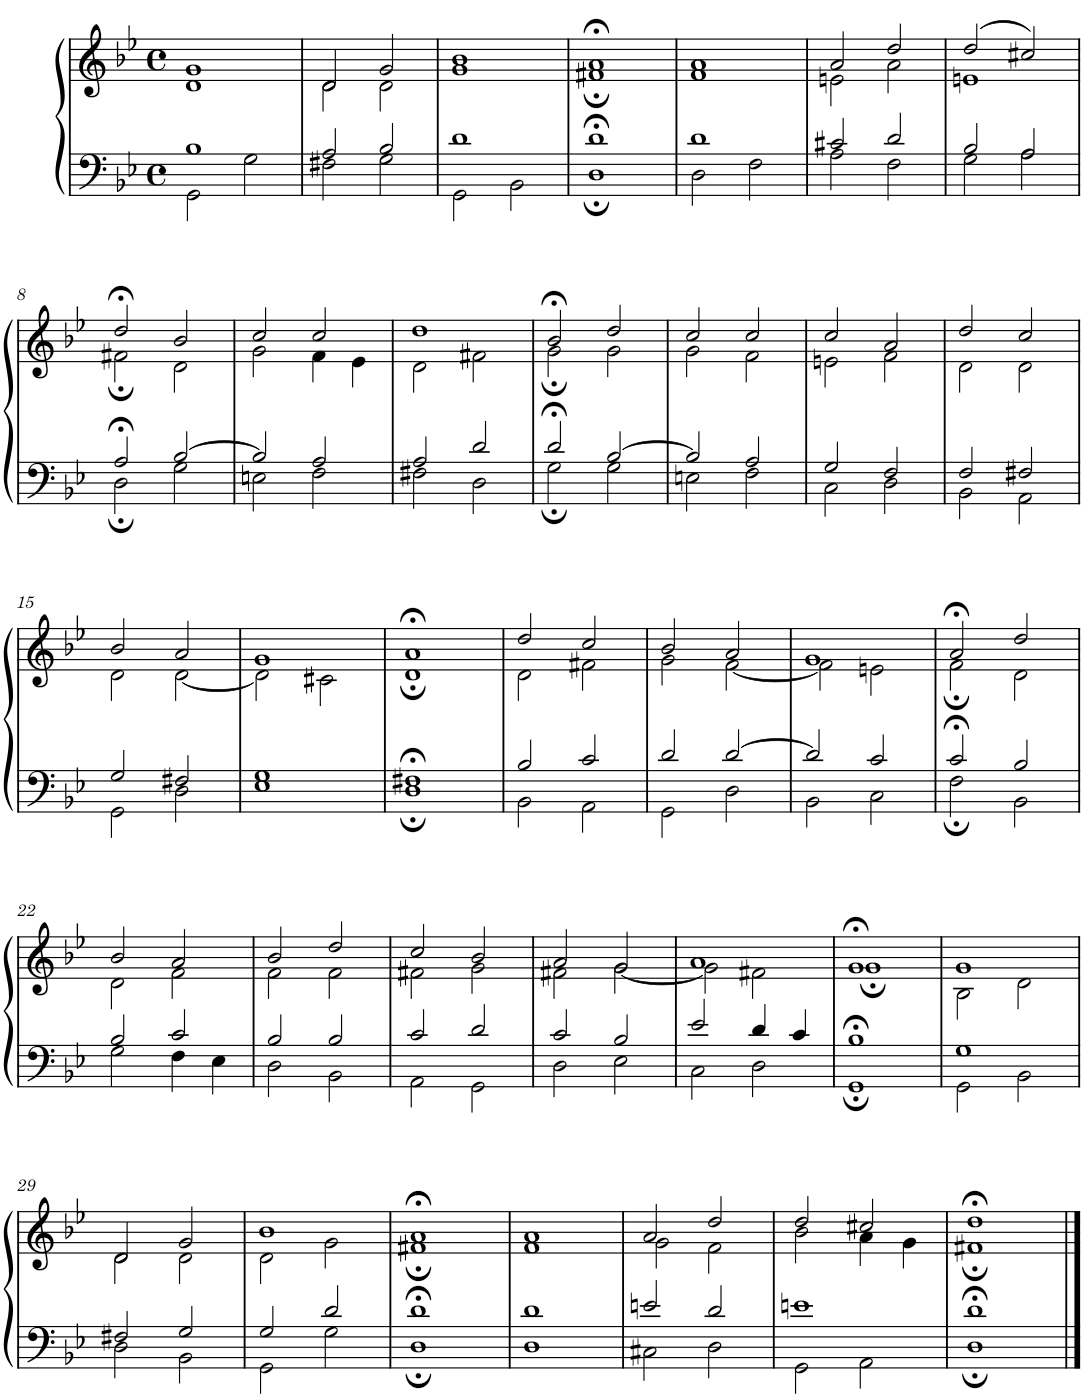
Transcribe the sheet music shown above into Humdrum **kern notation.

**kern	**kern
*part1	*part1
*staff2	*staff1
*I"Piano	*
*I'Pno.	*
*clefF4	*clefG2
*k[b-e-]	*k[b-e-]
*M4/4	*M4/4
*met(c)	*met(c)
=1	=1
*^	*^
1B-	2GG\	1g	1d
.	2G\	.	.
=2	=2	=2	=2
2A/	2F#X\	2d/	2d\
2B-/	2G\	2g/	2d\
=3	=3	=3	=3
1d	2GG\	1b-	1g
.	2BB-\	.	.
=4	=4	=4	=4
1d;<	1D;	1a;<	1f#X;
=5	=5	=5	=5
1d	2D\	1a	1f
.	2F\	.	.
=6	=6	=6	=6
2c#X/	2A\	2a/	2en\
2d/	2F\	2dd/	2a\
=7	=7	=7	=7
2B-/	2G\	(2dd/	1en
2A/	2A\	2cc#X/)	.
!!LO:LB:g=z	!!
=8	=8	=8	=8
2A;</	2D;\	2dd;</	2f#X;\
[2B-/	2G\	2b-/	2d\
=9	=9	=9	=9
2B-/]	2En\	2cc/	2g\
2A/	2F\	2cc/	4f\
.	.	.	4e-\
=10	=10	=10	=10
2A/	2F#X\	1dd	2d\
2d/	2D\	.	2f#X\
=11	=11	=11	=11
2d;</	2G;\	2b-;</	2g;\
[2B-/	2G\	2dd/	2g\
=12	=12	=12	=12
2B-/]	2En\	2cc/	2g\
2A/	2F\	2cc/	2f\
=13	=13	=13	=13
2G/	2C\	2cc/	2en\
2F/	2D\	2a/	2f\
=14	=14	=14	=14
2F/	2BB-\	2dd/	2d\
2F#X/	2AA\	2cc/	2d\
!!LO:LB:g=z	!!
=15	=15	=15	=15
2G/	2GG\	2b-/	2d\
2F#X/	2D\	2a/	[2d\
=16	=16	=16	=16
1G	1E-	1g	2d\]
.	.	.	2c#X\
=17	=17	=17	=17
1F#X;<	1D;	1a;<	1d;
=18	=18	=18	=18
2B-/	2BB-\	2dd/	2d\
2c/	2AA\	2cc/	2f#X\
=19	=19	=19	=19
2d/	2GG\	2b-/	2g\
[2d/	2D\	2a/	[2f\
=20	=20	=20	=20
2d/]	2BB-\	1g	2f\]
2c/	2C\	.	2en\
=21	=21	=21	=21
2c;</	2F;\	2a;</	2f;\
2B-/	2BB-\	2dd/	2d\
!!LO:LB:g=z	!!
=22	=22	=22	=22
2B-/	2G\	2b-/	2d\
2c/	4F\	2a/	2f\
.	4E-\	.	.
=23	=23	=23	=23
2B-/	2D\	2b-/	2f\
2B-/	2BB-\	2dd/	2f\
=24	=24	=24	=24
2c/	2AA\	2cc/	2f#X\
2d/	2GG\	2b-/	2g\
=25	=25	=25	=25
2c/	2D\	2a/	2f#X\
2B-/	2E-\	2g/	[2g\
=26	=26	=26	=26
2e-/	2C\	1a	2g\]
4d/	2D\	.	2f#X\
4c/	.	.	.
=27	=27	=27	=27
1B-;<	1GG;	1g;<	1g;
=28	=28	=28	=28
1G	2GG\	1g	2B-\
.	2BB-\	.	2d\
!!LO:LB:g=z	!!
=29	=29	=29	=29
2F#X/	2D\	2d/	2d\
2G/	2BB-\	2g/	2d\
=30	=30	=30	=30
2G/	2GG\	1b-	2d\
2d/	2G\	.	2g\
=31	=31	=31	=31
1d;<	1D;	1a;<	1f#X;
=32	=32	=32	=32
1d	1D	1a	1f
=33	=33	=33	=33
2en/	2C#X\	2a/	2g\
2d/	2D\	2dd/	2f\
=34	=34	=34	=34
1en	2GG\	2dd/	2b-\
.	2AA\	2cc#X/	4a\
.	.	.	4g\
=35	=35	=35	=35
1d;<	1D;	1dd;<	1f#X;
*v	*v	*	*
*	*v	*v
==	==
*-	*-
